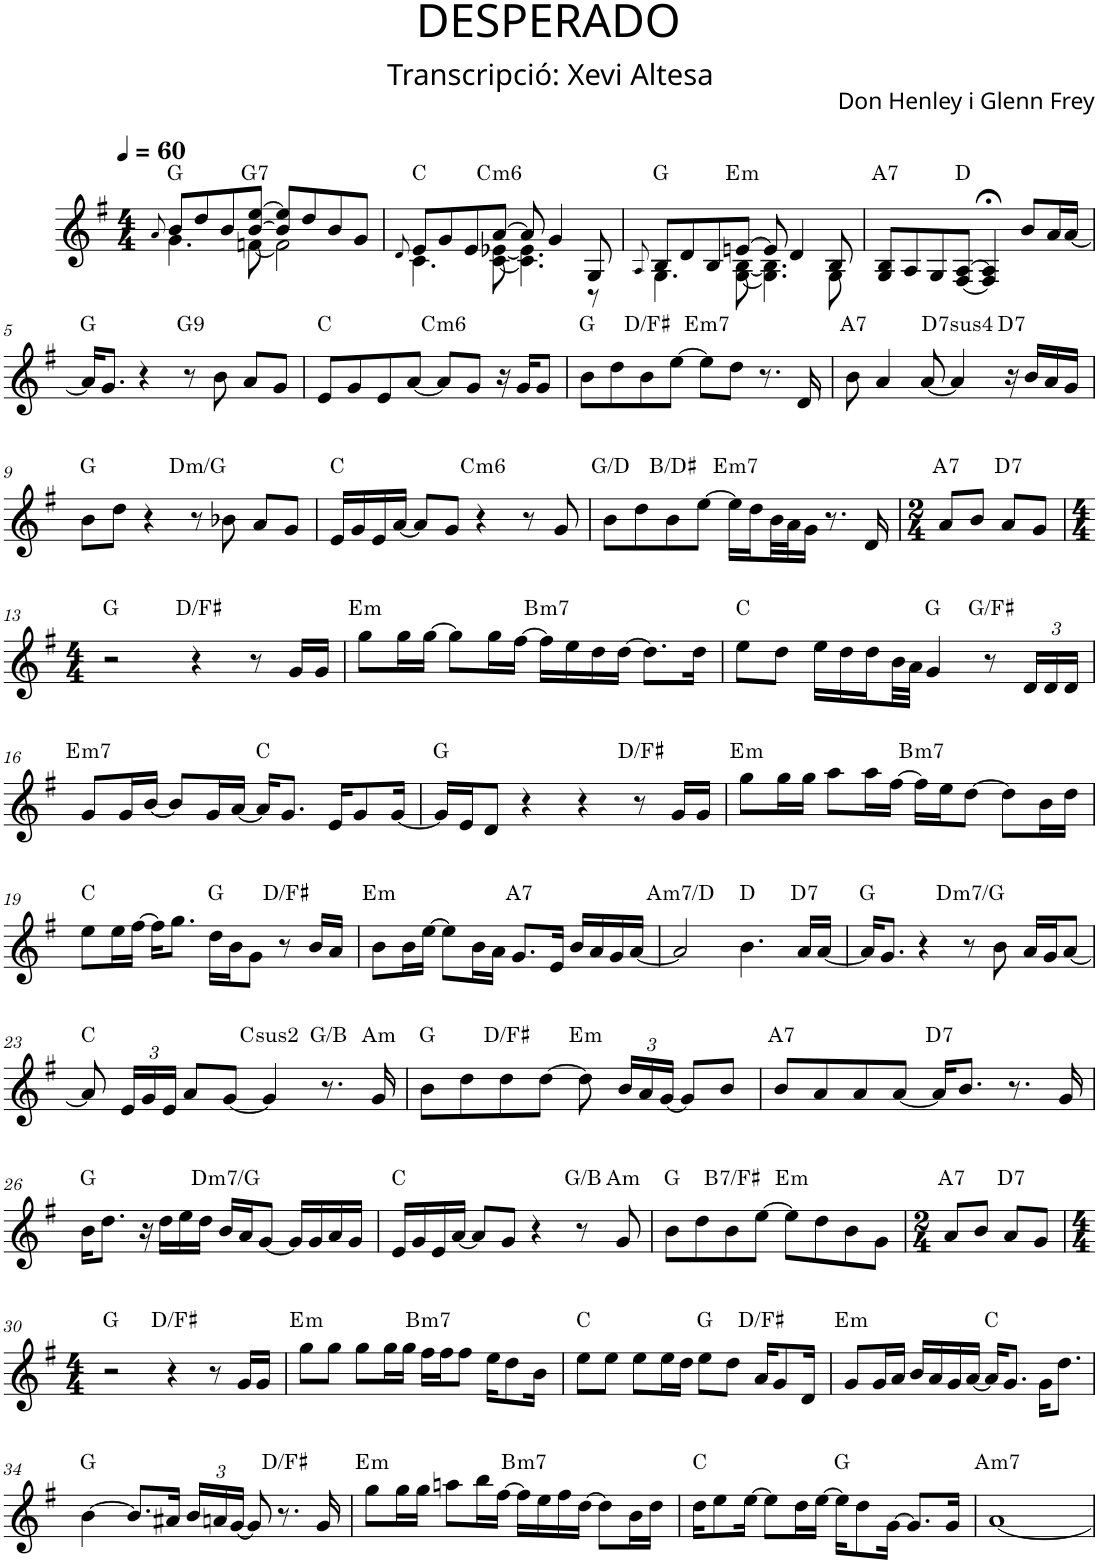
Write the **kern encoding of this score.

**kern	**harte
*part1	*part1
*staff1	*
*I"P1	*
*clefG2	*
*k[f#]	*
*G:	*
*M4/4	*
*MM60	*
=1	=1
8qa/	.
*^	*
8b/L	4.g\	G:maj
8dd/	.	.
8b/	.	.
!	!	!LO:H:kt=7
[>8b/ [>8ee/J	[<8fn\	G:7
8b/] 8ee/]L	2f\]	.
8dd/	.	.
8b/	.	.
8g/J	.	.
=2	=2	=2
8qd/	.	.
8e/L	4.c\	C:maj
8g/	.	.
8e/	.	.
!	!	!LO:H:kt=m6
[>8a/J	[<8c\ [<8e-X\	C:min6
8a/]	4.c\] 4.e-\]	.
4g/	.	.
8G/	8r	.
=3	=3	=3
8qA/	.	.
8B/L	4.G\	G:maj
8d/	.	.
8B/	.	.
!	!	!LO:H:kt=m
[>8en/J	[<8G\ [<8B\	E:min
8e/]	4.G\] 4.B\]	.
4d/	.	.
8B/	8G\	.
=4	=4	=4
!	!	!LO:H:kt=7
*v	*v	*
8G/ 8B/L	A:7
8A/	.
8G/	.
[<8F#/ [>8A/J	D:maj
4F#/];< 4A/];<	.
8b/L	.
16a/L	.
[<16a/JJ	.
!!LO:LB:g=z
=5	=5
16a/KL]	G:maj
8.g/J	.
4r	.
!	!LO:H:kt=9
8r	G:9
8b\	.
8a/L	.
8g/J	.
=6	=6
8e/L	C:maj
8g/	.
8e/	.
[<8a/J	.
!	!LO:H:kt=m6
8a/L]	C:min6
8g/J	.
16r	.
16g/KL	.
8g/J	.
=7	=7
8b\L	G:maj
8dd\	.
8b\	D:maj/3
[>8ee\J	.
!	!LO:H:kt=m7
8ee\L]	E:min7
8dd\J	.
8.r	.
16d/	.
=8	=8
!	!LO:H:kt=7
8b\	A:7
4a/	.
[<8a/	.
!	!LO:H:kt=74
4a/]	D:sus4(7)
!	!LO:H:kt=7
16r	D:7
16b/LL	.
16a/	.
16g/JJ	.
!!LO:LB:g=z
=9	=9
8b\L	G:maj
8dd\J	.
4r	.
!	!LO:H:kt=m
8r	D:min/4
8b-X\	.
8a/L	.
8g/J	.
=10	=10
16e/LL	C:maj
16g/	.
16e/	.
[<16a/JJ	.
8a/L]	.
8g/J	.
!	!LO:H:kt=m6
4r	C:min6
8r	.
8g/	.
=11	=11
8b\L	G:maj/5
8dd\	.
8b\	B:maj/3
[>8ee\J	.
!	!LO:H:kt=m7
16ee\LL]	E:min7
16dd\J	.
32b\LL	.
32a\J	.
16g\JJ	.
8.r	.
16d/	.
=12	=12
*M2/4	*
!	!LO:H:kt=7
8a/L	A:7
8b/J	.
!	!LO:H:kt=7
8a/L	D:7
8g/J	.
!!LO:LB:g=z
=13	=13
*M4/4	*
2r	G:maj
4r	D:maj/3
8r	.
16g/LL	.
16g/JJ	.
=14	=14
!	!LO:H:kt=m
8gg\L	E:min
16gg\L	.
[>16gg\JJ	.
8gg\L]	.
16gg\L	.
[>16ff#\JJ	.
!	!LO:H:kt=m7
16ff#\LL]	B:min7
16ee\	.
16dd\	.
[>16dd\JJ	.
8.dd\L]	.
16dd\Jk	.
=15	=15
8ee\L	C:maj
8dd\J	.
16ee\LL	.
16dd\	.
16dd\J	.
32b\LL	.
32a\JJJ	.
4g/	G:maj
8r	G:maj/7
*Xbrackettup	*
24d/LL	.
24d/	.
24d/JJ	.
!!LO:LB:g=z
=16	=16
!	!LO:H:kt=m7
8g/L	E:min7
16g/L	.
[<16b/JJ	.
8b/L]	.
16g/L	.
[<16a/JJ	.
16a/KL]	C:maj
8.g/J	.
16e/KL	.
8g/	.
[<16g/Jk	.
=17	=17
16g/LL]	G:maj
16e/J	.
8d/J	.
4r	.
4r	.
8r	D:maj/3
16g/LL	.
16g/JJ	.
=18	=18
!	!LO:H:kt=m
8gg\L	E:min
16gg\L	.
16gg\JJ	.
8aa\L	.
16aa\L	.
[>16ff#\JJ	.
!	!LO:H:kt=m7
16ff#\LL]	B:min7
16ee\J	.
[>8dd\J	.
8dd\L]	.
16b\L	.
16dd\JJ	.
!!LO:LB:g=z
=19	=19
8ee\L	C:maj
16ee\L	.
[>16ff#\JJ	.
16ff#\KL]	.
8.gg\J	.
16dd\LL	G:maj
16b\J	.
8g\J	.
8r	D:maj/3
16b/LL	.
16a/JJ	.
=20	=20
!	!LO:H:kt=m
8b\L	E:min
16b\L	.
[>16ee\JJ	.
8ee\L]	.
16b\L	.
16a\JJ	.
!	!LO:H:kt=7
8.g/L	A:7
16e/Jk	.
16b/LL	.
16a/	.
16g/	.
[<16a/JJ	.
=21	=21
!	!LO:H:kt=m7
2a/]	A:min7/4
4.b\	D:maj
!	!LO:H:kt=7
16a/LL	D:7
[<16a/JJ	.
=22	=22
16a/KL]	G:maj
8.g/J	.
4r	.
!	!LO:H:kt=m7
8r	D:min7/4
8b\	.
16a/LL	.
16g/J	.
[<8a/J	.
!!LO:LB:g=z
=23	=23
8a/]	C:maj
24e/LL	.
24g/	.
24e/JJ	.
8a/L	.
[<8g/J	.
!	!LO:H:kt=2
4g/]	C:(1,2,5)
8.r	G:maj/3
!	!LO:H:kt=m
16g/	A:min
=24	=24
8b\L	G:maj
8dd\	.
8dd\	D:maj/3
[>8dd\J	.
!	!LO:H:kt=m
8dd\]	E:min
24b/LL	.
24a/	.
[<24g/JJ	.
8g/L]	.
8b/J	.
=25	=25
!	!LO:H:kt=7
8b/L	A:7
8a/	.
8a/	.
[<8a/J	.
!	!LO:H:kt=7
16a/KL]	D:7
8.b/J	.
8.r	.
16g/	.
!!LO:LB:g=z
=26	=26
16b\KL	G:maj
8.dd\J	.
16r	.
16dd\LL	.
16ee\	.
16dd\JJ	.
!	!LO:H:kt=m7
16b/LL	D:min7/4
16a/J	.
[<8g/J	.
16g/LL]	.
16g/	.
16a/	.
16g/JJ	.
=27	=27
16e/LL	C:maj
16g/	.
16e/	.
[<16a/JJ	.
8a/L]	.
8g/J	.
4r	.
8r	G:maj/3
!	!LO:H:kt=m
8g/	A:min
=28	=28
8b\L	G:maj
8dd\	.
!	!LO:H:kt=7
8b\	B:7/5
[>8ee\J	.
!	!LO:H:kt=m
8ee\L]	E:min
8dd\	.
8b\	.
8g\J	.
=29	=29
*M2/4	*
!	!LO:H:kt=7
8a/L	A:7
8b/J	.
!	!LO:H:kt=7
8a/L	D:7
8g/J	.
!!LO:LB:g=z
=30	=30
*M4/4	*
2r	G:maj
4r	D:maj/3
8r	.
16g/LL	.
16g/JJ	.
=31	=31
!	!LO:H:kt=m
8gg\L	E:min
8gg\J	.
8gg\L	.
16gg\L	.
16gg\JJ	.
!	!LO:H:kt=m7
16ff#\LL	B:min7
16ff#\J	.
8ff#\J	.
16ee\KL	.
8dd\	.
16b\Jk	.
=32	=32
8ee\L	C:maj
8ee\J	.
8ee\L	.
16ee\L	.
16dd\JJ	.
8ee\L	G:maj
8dd\J	.
16a/KL	D:maj/3
8g/	.
16d/Jk	.
=33	=33
!	!LO:H:kt=m
8g/L	E:min
16g/L	.
16a/JJ	.
16b/LL	.
16a/	.
16g/	.
[<16a/JJ	.
16a/KL]	C:maj
8.g/J	.
16g\KL	.
8.dd\J	.
!!LO:LB:g=z
=34	=34
[>4b\	G:maj
8.b/L]	.
16a#X/Jk	.
24b/LL	.
24an/	.
[<24g/JJ	.
8g/]	.
8.r	D:maj/3
16g/	.
=35	=35
!	!LO:H:kt=m
8gg\L	E:min
16gg\L	.
16gg\JJ	.
8aan\L	.
16bb\L	.
[>16ff#\JJ	.
!	!LO:H:kt=m7
16ff#\LL]	B:min7
16ee\	.
16ff#\	.
[>16dd\JJ	.
8dd\L]	.
16b\L	.
16dd\JJ	.
=36	=36
16dd\KL	C:maj
8ee\	.
[>16ee\Jk	.
8ee\L]	.
16dd\L	.
[>16ee\JJ	.
16ee\KL]	G:maj
8dd\	.
[>16g\Jk	.
8.g/L]	.
16g/Jk	.
=37	=37
!	!LO:H:kt=m7
[<1a	A:min7
=	=
*-	*-
